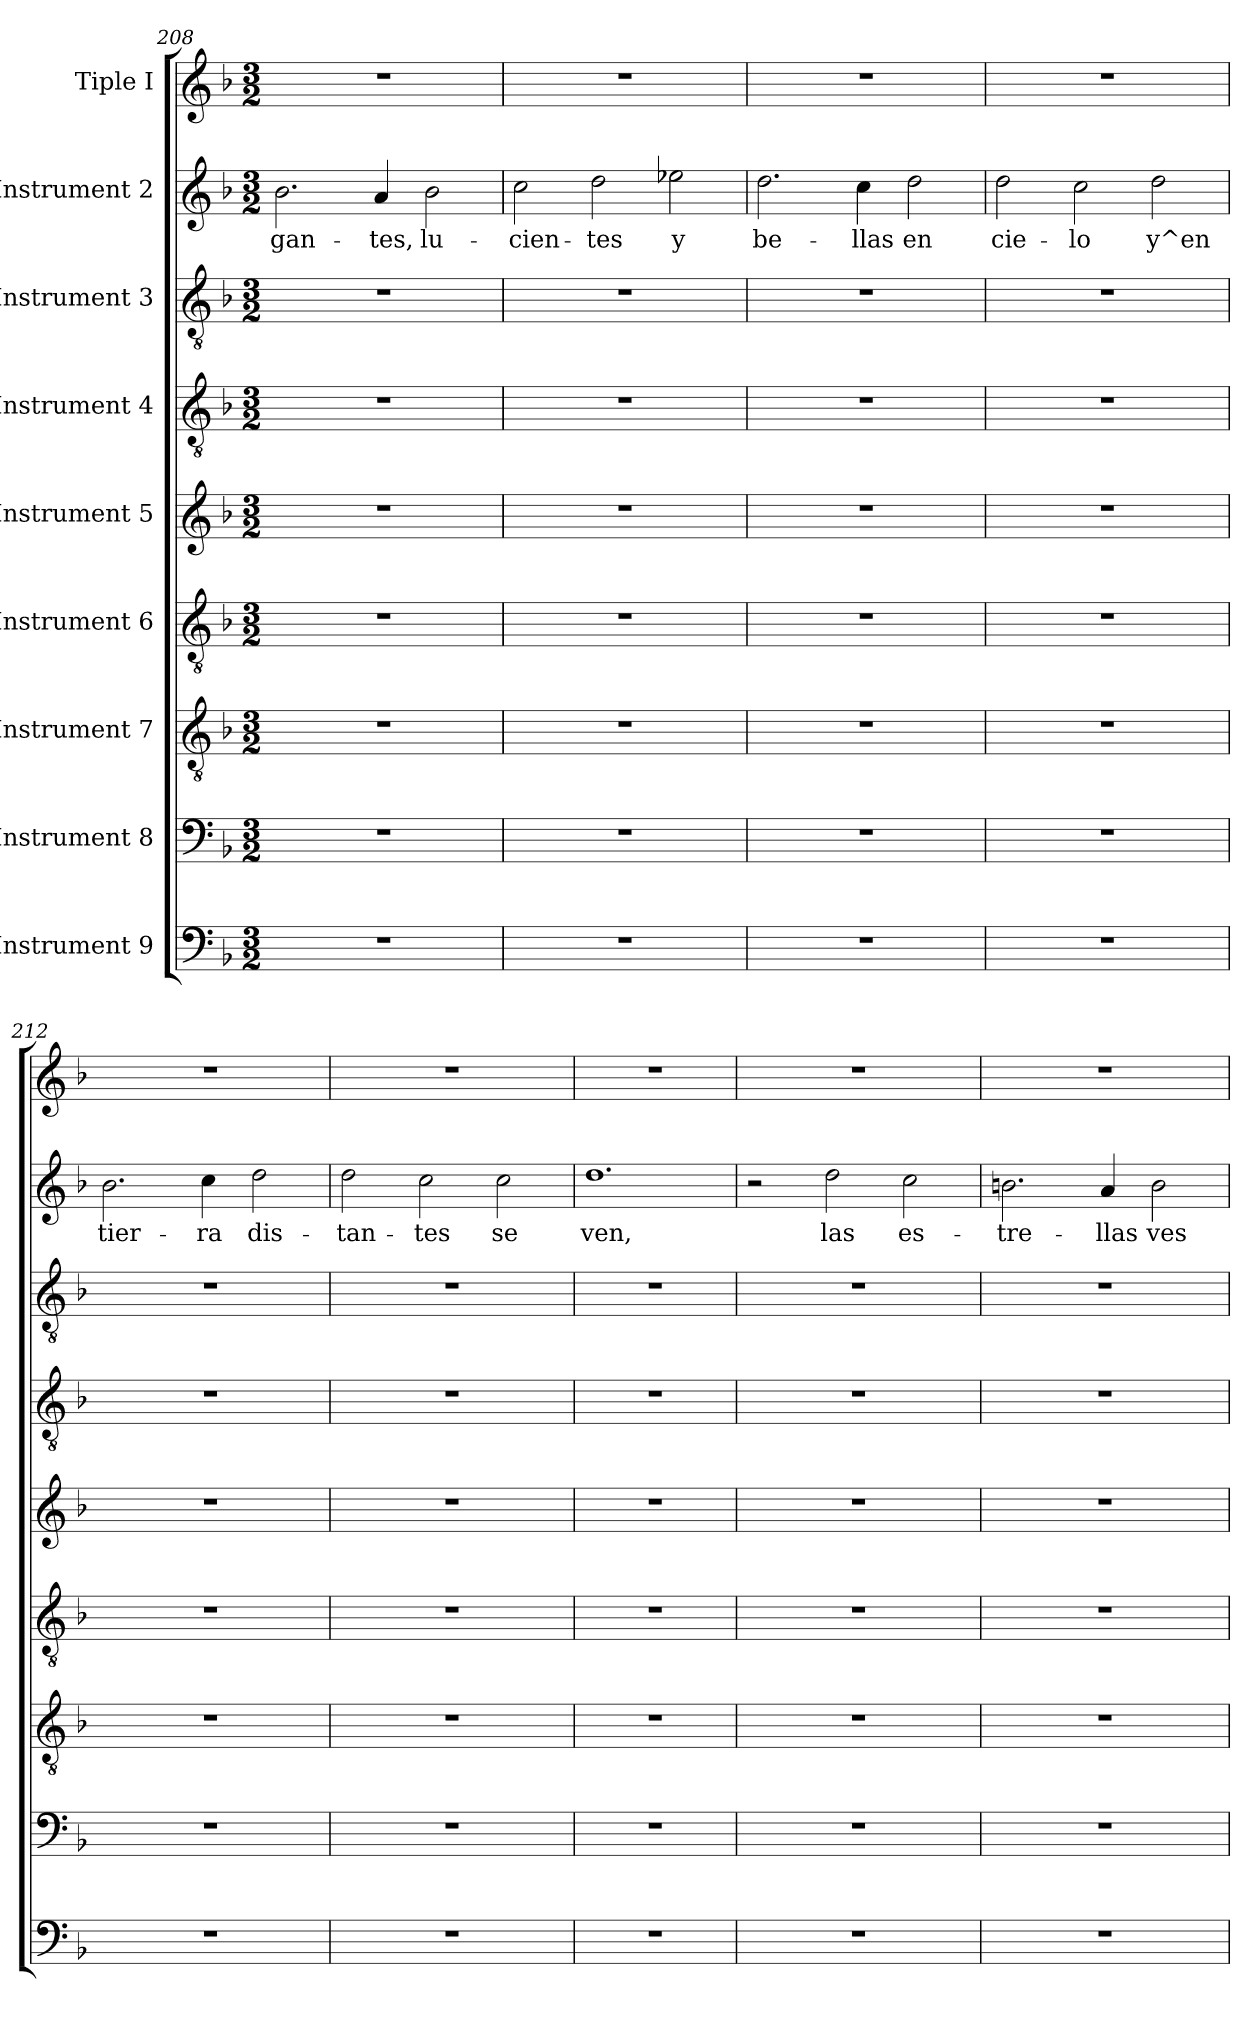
**kern	**kern	**kern	**kern	**kern	**kern	**kern	**kern	**text	**kern
*part9	*part8	*part7	*part6	*part5	*part4	*part3	*part2	*part2	*part1
*staff9	*staff8	*staff7	*staff6	*staff5	*staff4	*staff3	*staff2	*staff2	*staff1
*I"Instrument 9	*I"Instrument 8	*I"Instrument 7	*I"Instrument 6	*I"Instrument 5	*I"Instrument 4	*I"Instrument 3	*I"Instrument 2	*	*I"Tiple I
*clefF4	*clefF4	*clefGv2	*clefGv2	*clefG2	*clefGv2	*clefGv2	*clefG2	*	*clefG2
*k[b-]	*k[b-]	*k[b-]	*k[b-]	*k[b-]	*k[b-]	*k[b-]	*k[b-]	*	*k[b-]
*F:	*F:	*F:	*F:	*F:	*F:	*F:	*F:	*	*F:
*M3/2	*M3/2	*M3/2	*M3/2	*M3/2	*M3/2	*M3/2	*M3/2	*	*M3/2
=208	=208	=208	=208	=208	=208	=208	=208	=208	=208
!	!	!	!	!	!	!	!	!LO:LY:b:cj	!
1.r	1.r	1.r	1.r	1.r	1.r	1.r	2.b-\	-gan-	1.r
!	!	!	!	!	!	!	!	!LO:LY:b:cj	!
.	.	.	.	.	.	.	4a/	-tes,	.
!	!	!	!	!	!	!	!	!LO:LY:b:cj	!
.	.	.	.	.	.	.	2b-\	lu-	.
=209	=209	=209	=209	=209	=209	=209	=209	=209	=209
!	!	!	!	!	!	!	!	!LO:LY:b:cj	!
1.r	1.r	1.r	1.r	1.r	1.r	1.r	2cc\	-cien-	1.r
!	!	!	!	!	!	!	!	!LO:LY:b:cj	!
.	.	.	.	.	.	.	2dd\	-tes	.
!	!	!	!	!	!	!	!	!LO:LY:b:cj	!
.	.	.	.	.	.	.	2ee-X\	y	.
=210	=210	=210	=210	=210	=210	=210	=210	=210	=210
!	!	!	!	!	!	!	!	!LO:LY:b:cj	!
1.r	1.r	1.r	1.r	1.r	1.r	1.r	2.dd\	be-	1.r
!	!	!	!	!	!	!	!	!LO:LY:b:cj	!
.	.	.	.	.	.	.	4cc\	-llas	.
!	!	!	!	!	!	!	!	!LO:LY:b:cj	!
.	.	.	.	.	.	.	2dd\	en	.
=211	=211	=211	=211	=211	=211	=211	=211	=211	=211
!	!	!	!	!	!	!	!	!LO:LY:b:cj	!
1.r	1.r	1.r	1.r	1.r	1.r	1.r	2dd\	cie-	1.r
!	!	!	!	!	!	!	!	!LO:LY:b:cj	!
.	.	.	.	.	.	.	2cc\	-lo	.
!	!	!	!	!	!	!	!	!LO:LY:b:cj	!
.	.	.	.	.	.	.	2dd\	y^en	.
=212	=212	=212	=212	=212	=212	=212	=212	=212	=212
!	!	!	!	!	!	!	!	!LO:LY:b:cj	!
1.r	1.r	1.r	1.r	1.r	1.r	1.r	2.b-\	tier-	1.r
!	!	!	!	!	!	!	!	!LO:LY:b:cj	!
.	.	.	.	.	.	.	4cc\	-ra	.
!	!	!	!	!	!	!	!	!LO:LY:b:cj	!
.	.	.	.	.	.	.	2dd\	dis-	.
!!LO:LB:g=z
=213	=213	=213	=213	=213	=213	=213	=213	=213	=213
!	!	!	!	!	!	!	!	!LO:LY:b:cj	!
1.r	1.r	1.r	1.r	1.r	1.r	1.r	2dd\	-tan-	1.r
!	!	!	!	!	!	!	!	!LO:LY:b:cj	!
.	.	.	.	.	.	.	2cc\	-tes	.
!	!	!	!	!	!	!	!	!LO:LY:b:cj	!
.	.	.	.	.	.	.	2cc\	se	.
=214	=214	=214	=214	=214	=214	=214	=214	=214	=214
!	!	!	!	!	!	!	!	!LO:LY:b:cj	!
1.r	1.r	1.r	1.r	1.r	1.r	1.r	1.dd	ven,	1.r
=215	=215	=215	=215	=215	=215	=215	=215	=215	=215
1.r	1.r	1.r	1.r	1.r	1.r	1.r	2r	.	1.r
!	!	!	!	!	!	!	!	!LO:LY:b:cj	!
.	.	.	.	.	.	.	2dd\	las	.
!	!	!	!	!	!	!	!	!LO:LY:b:cj	!
.	.	.	.	.	.	.	2cc\	es-	.
=216	=216	=216	=216	=216	=216	=216	=216	=216	=216
!	!	!	!	!	!	!	!	!LO:LY:b:cj	!
1.r	1.r	1.r	1.r	1.r	1.r	1.r	2.bn\	-tre-	1.r
!	!	!	!	!	!	!	!	!LO:LY:b:cj	!
.	.	.	.	.	.	.	4a/	-llas	.
!	!	!	!	!	!	!	!	!LO:LY:b:cj	!
.	.	.	.	.	.	.	2b\	ves-	.
=	=	=	=	=	=	=	=	=	=
*-	*-	*-	*-	*-	*-	*-	*-	*-	*-
